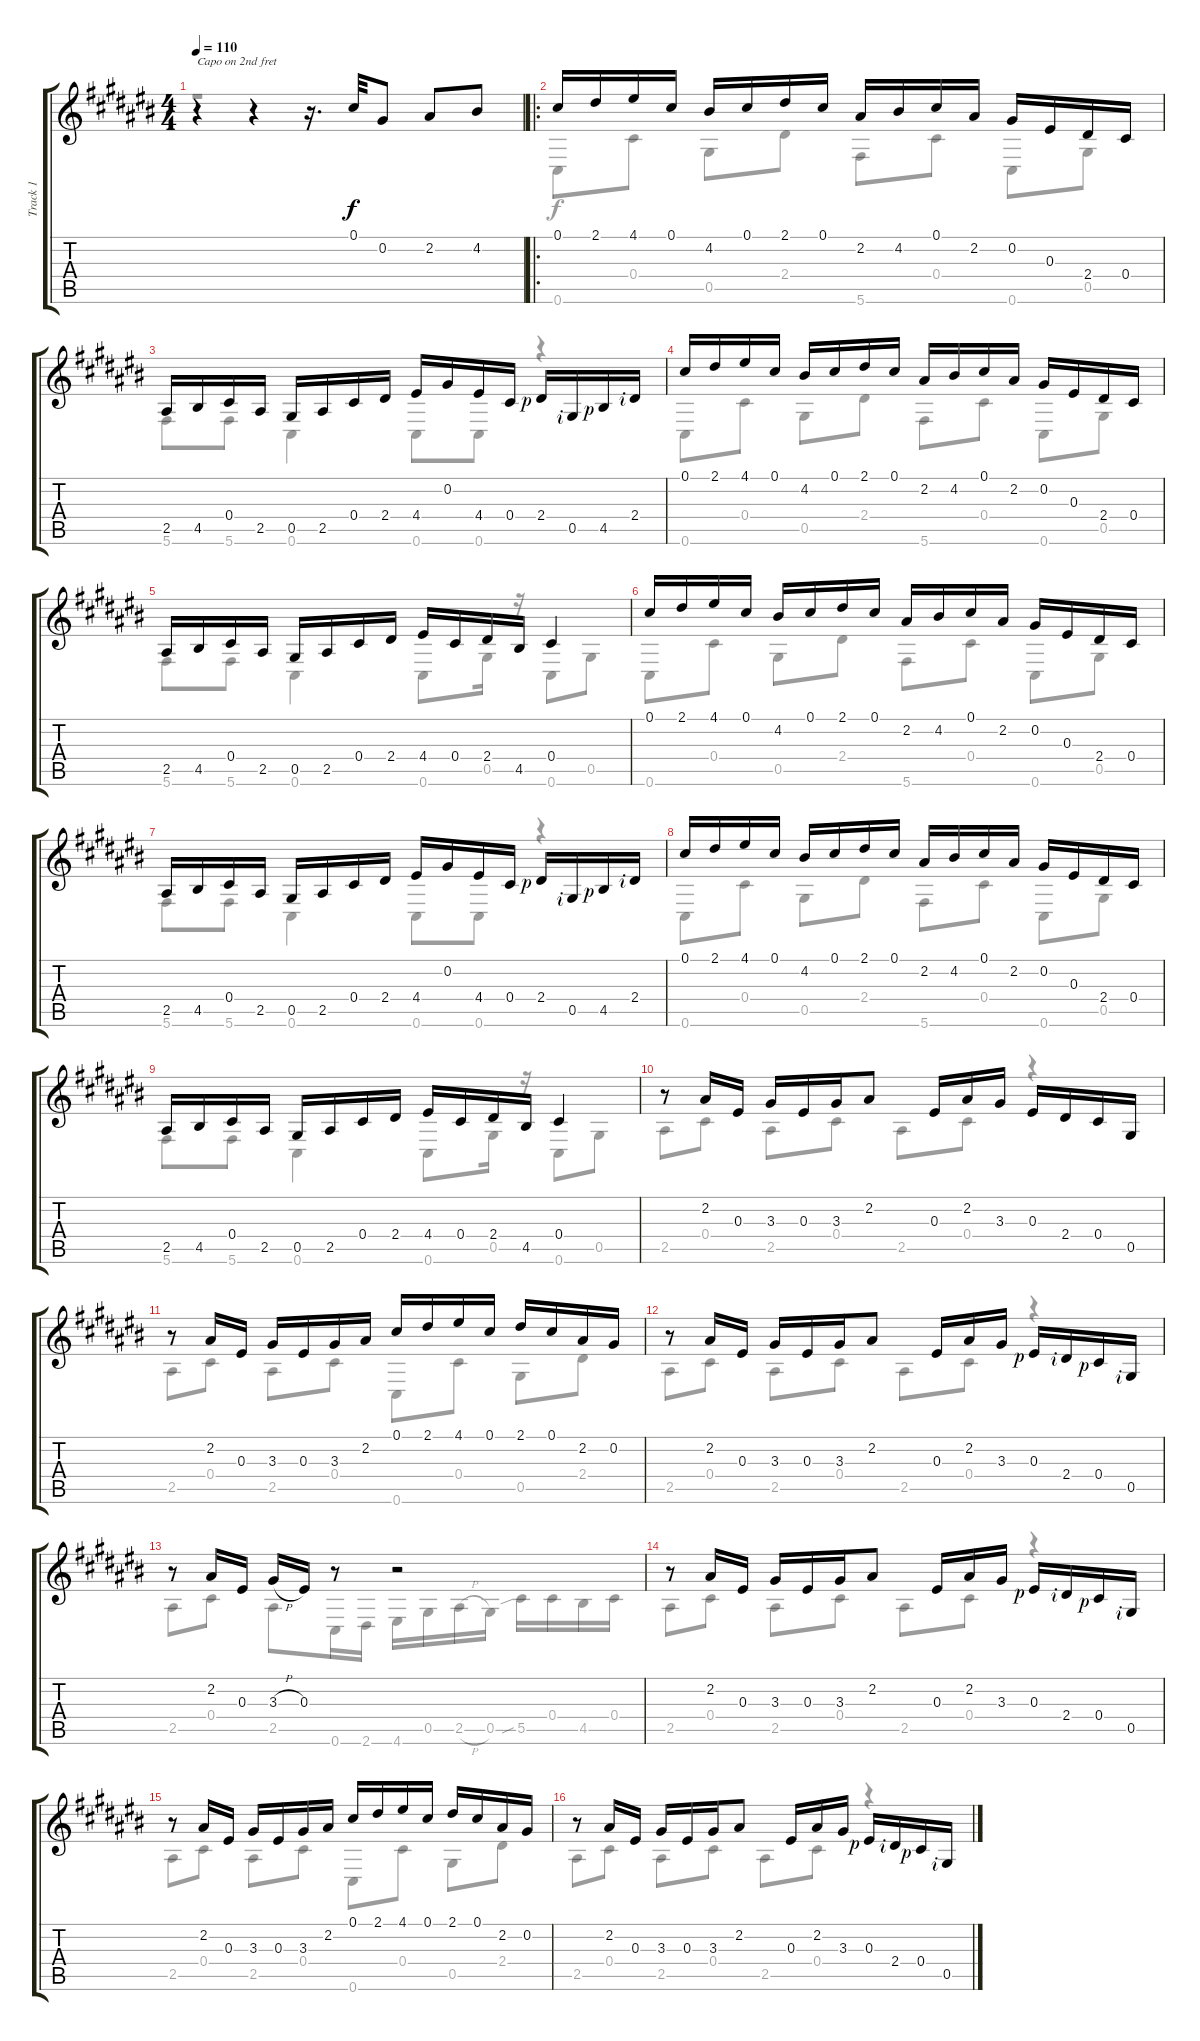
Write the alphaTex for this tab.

\track ("Track 1" "Track 1") {instrument acousticguitarsteel}
\staff {score tabs}
\tuning (Db4 Ab3 F3 Db3 Ab2 Db2) {hide}
\voice
\ts (4 4)
\tempo 110
\clef g2
\ks c#
r.4{txt "Capo on 2nd fret" dy f instrument acousticguitarsteel} r.4 r.16{d} 0.1.32 0.2.8 2.2.8 4.2.8 |
\ro
0.1.16 2.1.16 4.1.16 0.1.16 4.2.16 0.1.16 2.1.16 0.1.16 2.2.16 4.2.16 0.1.16 2.2.16 0.2.16 0.3.16 2.4.16 0.4.16 |
2.5.16 4.5.16 0.4.16 2.5.16 0.5.16 2.5.16 0.4.16 2.4.16 4.4.16 0.2.16 4.4.16 0.4.16 2.4{rf 1}.16 0.5{rf 2}.16 4.5{rf 1}.16 2.4{rf 2}.16 |
0.1.16 2.1.16 4.1.16 0.1.16 4.2.16 0.1.16 2.1.16 0.1.16 2.2.16 4.2.16 0.1.16 2.2.16 0.2.16 0.3.16 2.4.16 0.4.16 |
2.5.16 4.5.16 0.4.16 2.5.16 0.5.16 2.5.16 0.4.16 2.4.16 4.4.16 0.4.16 2.4.16 4.5.16 0.4.4 |
0.1.16 2.1.16 4.1.16 0.1.16 4.2.16 0.1.16 2.1.16 0.1.16 2.2.16 4.2.16 0.1.16 2.2.16 0.2.16 0.3.16 2.4.16 0.4.16 |
2.5.16 4.5.16 0.4.16 2.5.16 0.5.16 2.5.16 0.4.16 2.4.16 4.4.16 0.2.16 4.4.16 0.4.16 2.4{rf 1}.16 0.5{rf 2}.16 4.5{rf 1}.16 2.4{rf 2}.16 |
0.1.16 2.1.16 4.1.16 0.1.16 4.2.16 0.1.16 2.1.16 0.1.16 2.2.16 4.2.16 0.1.16 2.2.16 0.2.16 0.3.16 2.4.16 0.4.16 |
2.5.16 4.5.16 0.4.16 2.5.16 0.5.16 2.5.16 0.4.16 2.4.16 4.4.16 0.4.16 2.4.16 4.5.16 0.4.4 |
r.8 2.2.16 0.3.16 3.3.16 0.3.16 3.3.16 2.2.8 0.3.16 2.2.16 3.3.16 0.3.16 2.4.16 0.4.16 0.5.16 |
r.8 2.2.16 0.3.16 3.3.16 0.3.16 3.3.16 2.2.16 0.1.16 2.1.16 4.1.16 0.1.16 2.1.16 0.1.16 2.2.16 0.2.16 |
r.8 2.2.16 0.3.16 3.3.16 0.3.16 3.3.16 2.2.8 0.3.16 2.2.16 3.3.16 0.3{rf 1}.16 2.4{rf 2}.16 0.4{rf 1}.16 0.5{rf 2}.16 |
r.8 2.2.16 0.3.16 3.3{h}.16 0.3.16 r.8 r.2 |
r.8 2.2.16 0.3.16 3.3.16 0.3.16 3.3.16 2.2.8 0.3.16 2.2.16 3.3.16 0.3{rf 1}.16 2.4{rf 2}.16 0.4{rf 1}.16 0.5{rf 2}.16 |
r.8 2.2.16 0.3.16 3.3.16 0.3.16 3.3.16 2.2.16 0.1.16 2.1.16 4.1.16 0.1.16 2.1.16 0.1.16 2.2.16 0.2.16 |
r.8 2.2.16 0.3.16 3.3.16 0.3.16 3.3.16 2.2.8 0.3.16 2.2.16 3.3.16 0.3{rf 1}.16 2.4{rf 2}.16 0.4{rf 1}.16 0.5{rf 2}.16
\voice
\clef g2
\ottava regular
\simile none
\ks c#
r.1{dy f} |
0.6.8 0.4.8 0.5.8 2.4.8 5.6.8 0.4.8 0.6.8 0.5.8 |
5.6.8 5.6.8 0.6.4 0.6.8 0.6.8 r.4 |
0.6.8 0.4.8 0.5.8 2.4.8 5.6.8 0.4.8 0.6.8 0.5.8 |
5.6.8 5.6.8 0.6.4 0.6.8 0.5.16 r.16 0.6.8 0.5.8 |
0.6.8 0.4.8 0.5.8 2.4.8 5.6.8 0.4.8 0.6.8 0.5.8 |
5.6.8 5.6.8 0.6.4 0.6.8 0.6.8 r.4 |
0.6.8 0.4.8 0.5.8 2.4.8 5.6.8 0.4.8 0.6.8 0.5.8 |
5.6.8 5.6.8 0.6.4 0.6.8 0.5.16 r.16 0.6.8 0.5.8 |
2.5.8 0.4.8 2.5.8 0.4.8 2.5.8 0.4.8 r.4 |
2.5.8 0.4.8 2.5.8 0.4.8 0.6.8 0.4.8 0.5.8 2.4.8 |
2.5.8 0.4.8 2.5.8 0.4.8 2.5.8 0.4.8 r.4 |
2.5.8 0.4.8 2.5.8 0.6.16 2.6.16 4.6.16 0.5.16 2.5{h}.16 0.5.16 5.5{sib}.16 0.4.16 4.5.16 0.4.16 |
2.5.8 0.4.8 2.5.8 0.4.8 2.5.8 0.4.8 r.4 |
2.5.8 0.4.8 2.5.8 0.4.8 0.6.8 0.4.8 0.5.8 2.4.8 |
2.5.8 0.4.8 2.5.8 0.4.8 2.5.8 0.4.8 r.4
